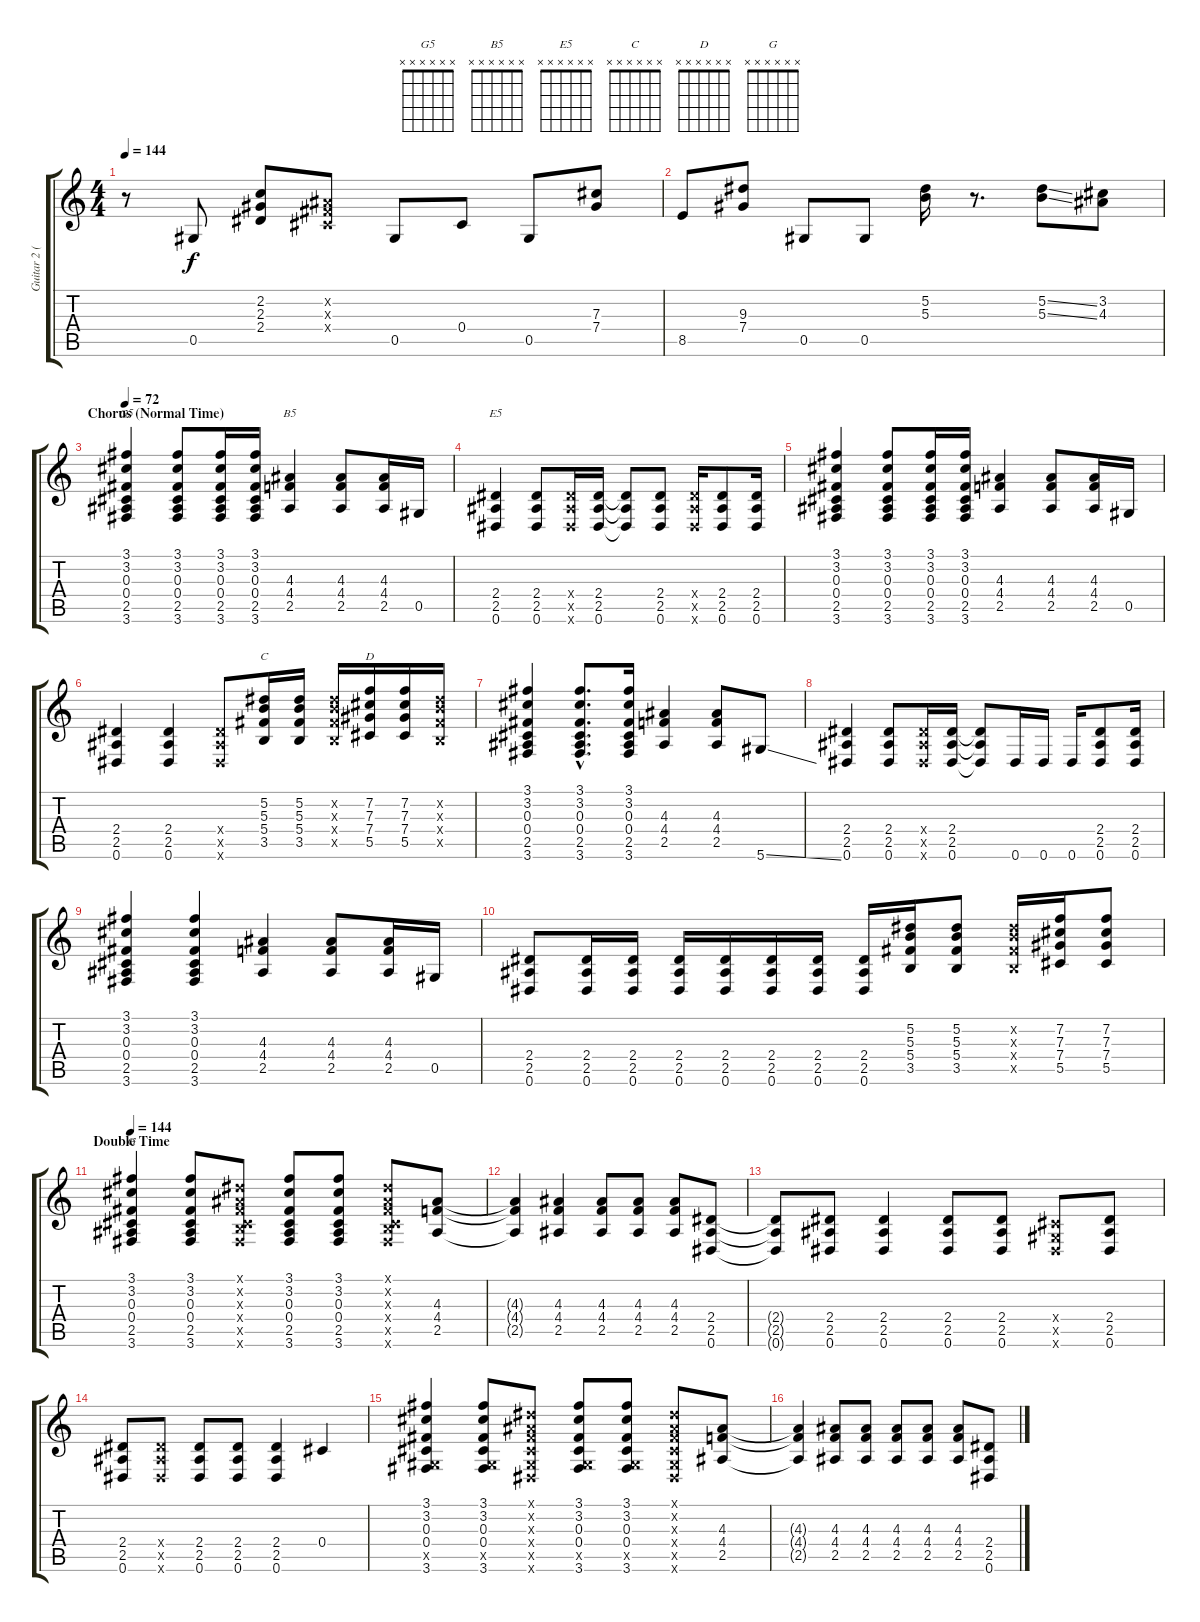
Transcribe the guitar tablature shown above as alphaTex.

\track ("Guitar 2 (Izzy)" "Guitar 2 (") {instrument overdrivenguitar}
\staff {score tabs}
\tuning (Eb4 Bb3 Gb3 Db3 Ab2 Eb2) {hide}
\chord ("G5" x x x x x x) {firstfret 0}
\chord ("B5" x x x x x x) {firstfret 0}
\chord ("E5" x x x x x x) {firstfret 0}
\chord ("C" x x x x x x) {firstfret 0}
\chord ("D" x x x x x x) {firstfret 0}
\chord ("G" x x x x x x) {firstfret 0}
\ts (4 4)
\tempo 144
\clef g2
\ks c
r.8{dy f} 0.5.8 (2.2 2.3 2.4).8 (0.2{x} 0.3{x} 0.4{x}).8 0.5.8 0.4.8 0.5.8 (7.3 7.4).8 |
8.5.8 (9.3 7.4).8 0.5.8 0.5.8 (5.2 5.3).16 r.8{d} (5.2{ss} 5.3{ss}).8 (3.2 4.3).8 |
\section ("" "Chorus (Normal Time)")
\tempo 72
(3.1 3.2 0.3 0.4 2.5 3.6).4{ch "G5"} (3.1 3.2 0.3 0.4 2.5 3.6).8 (3.1 3.2 0.3 0.4 2.5 3.6).16 (3.1 3.2 0.3 0.4 2.5 3.6).16 (4.3 4.4 2.5).4{ch "B5"} (4.3 4.4 2.5).8 (4.3 4.4 2.5).16 0.5.16 |
(2.4 2.5 0.6).4{ch "E5"} (2.4 2.5 0.6).8 (2.4{x} 2.5{x} 0.6{x}).16 (2.4 2.5 0.6).16 (2.4{t} 2.5{t} 0.6{t}).8 (2.4 2.5 0.6).8 (2.4{x} 2.5{x} 0.6{x}).16 (2.4 2.5 0.6).8 (2.4 2.5 0.6).16 |
(3.1 3.2 0.3 0.4 2.5 3.6).4 (3.1 3.2 0.3 0.4 2.5 3.6).8 (3.1 3.2 0.3 0.4 2.5 3.6).16 (3.1 3.2 0.3 0.4 2.5 3.6).16 (4.3 4.4 2.5).4 (4.3 4.4 2.5).8 (4.3 4.4 2.5).16 0.5.16 |
(2.4 2.5 0.6).4 (2.4 2.5 0.6).4 (2.4{x} 2.5{x} 0.6{x}).8 (5.2 5.3 5.4 3.5).16{ch "C"} (5.2 5.3 5.4 3.5).16 (5.2{x} 5.3{x} 5.4{x} 3.5{x}).16 (7.2 7.3 7.4 5.5).16{ch "D"} (7.2 7.3 7.4 5.5).16 (5.2{x} 5.3{x} 5.4{x} 3.5{x}).16 |
(3.1 3.2 0.3 0.4 2.5 3.6).4 (3.1{hac} 3.2{hac} 0.3{hac} 0.4{hac} 2.5{hac} 3.6{hac}).8{d} (3.1 3.2 0.3 0.4 2.5 3.6).16 (4.3 4.4 2.5).4 (4.3 4.4 2.5).8 5.6{ss}.8 |
(2.4 2.5 0.6).4 (2.4 2.5 0.6).8 (2.4{x} 2.5{x} 0.6{x}).16 (2.4 2.5 0.6).16 (2.4{t} 2.5{t} 0.6{t}).8 0.6.16 0.6.16 0.6.16 (2.4 2.5 0.6).8 (2.4 2.5 0.6).16 |
(3.1 3.2 0.3 0.4 2.5 3.6).4 (3.1 3.2 0.3 0.4 2.5 3.6).4 (4.3 4.4 2.5).4 (4.3 4.4 2.5).8 (4.3 4.4 2.5).16 0.5.16 |
(2.4 2.5 0.6).8 (2.4 2.5 0.6).16 (2.4 2.5 0.6).16 (2.4 2.5 0.6).16 (2.4 2.5 0.6).16 (2.4 2.5 0.6).16 (2.4 2.5 0.6).16 (2.4 2.5 0.6).16 (5.2 5.3 5.4 3.5).16 (5.2 5.3 5.4 3.5).8 (5.2{x} 5.3{x} 5.4{x} 3.5{x}).16 (7.2 7.3 7.4 5.5).16 (7.2 7.3 7.4 5.5).8 |
\section ("" "Double Time")
\tempo 144
(3.1 3.2 0.3 0.4 2.5 3.6).4{ch "G"} (3.1 3.2 0.3 0.4 2.5 3.6).8 (0.1{x} 0.2{x} 0.3{x} 0.4{x} 3.5{x} 3.6{x}).8 (3.1 3.2 0.3 0.4 2.5 3.6).8 (3.1 3.2 0.3 0.4 2.5 3.6).8 (0.1{x} 0.2{x} 0.3{x} 0.4{x} 3.5{x} 3.6{x}).8 (4.3 4.4 2.5).8 |
(4.3{t} 4.4{t} 2.5{t}).4 (4.3 4.4 2.5).4 (4.3 4.4 2.5).8 (4.3 4.4 2.5).8 (4.3 4.4 2.5).8 (2.4 2.5 0.6).8 |
(2.4{t} 2.5{t} 0.6{t}).8 (2.4 2.5 0.6).8 (2.4 2.5 0.6).4 (2.4 2.5 0.6).8 (2.4 2.5 0.6).8 (0.4{x} 0.5{x} 0.6{x}).8 (2.4 2.5 0.6).8 |
(2.4 2.5 0.6).8 (2.4{x} 2.5{x} 0.6{x}).8 (2.4 2.5 0.6).8 (2.4 2.5 0.6).8 (2.4 2.5 0.6).4 0.4.4 |
(3.1 3.2 0.3 0.4 0.5{x} 3.6).4 (3.1 3.2 0.3 0.4 0.5{x} 3.6).8 (0.1{x} 0.2{x} 0.3{x} 0.4{x} 0.5{x} 0.6{x}).8 (3.1 3.2 0.3 0.4 0.5{x} 3.6).8 (3.1 3.2 0.3 0.4 0.5{x} 3.6).8 (0.1{x} 0.2{x} 0.3{x} 0.4{x} 0.5{x} 0.6{x}).8 (4.3 4.4 2.5).8 |
(4.3{t} 4.4{t} 2.5{t}).4 (4.3 4.4 2.5).8 (4.3 4.4 2.5).8 (4.3 4.4 2.5).8 (4.3 4.4 2.5).8 (4.3 4.4 2.5).8 (2.4 2.5 0.6).8
